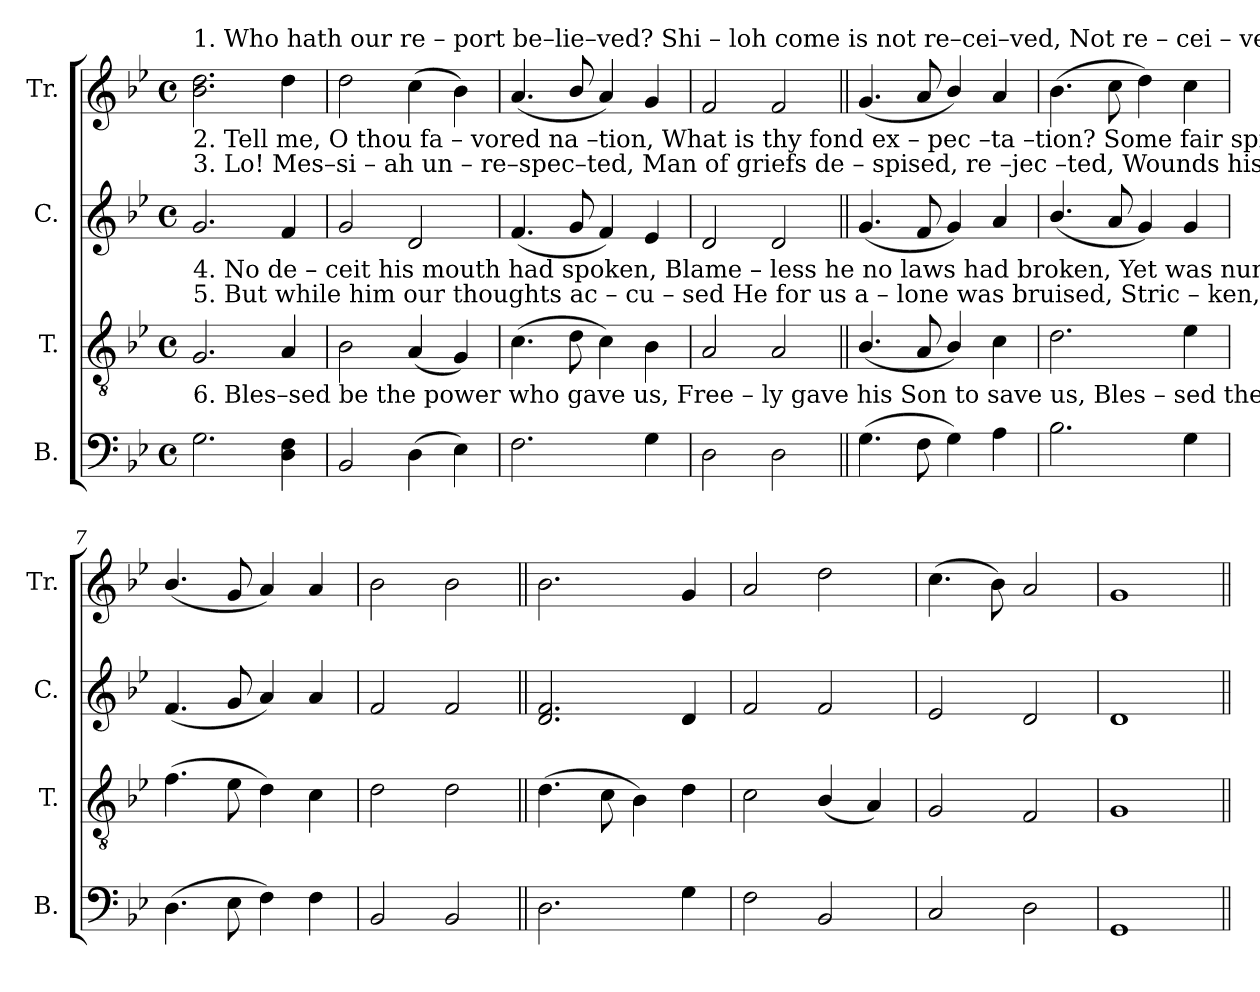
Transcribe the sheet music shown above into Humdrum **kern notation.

**kern	**kern	**kern	**kern
*part4	*part3	*part2	*part1
*staff4	*staff3	*staff2	*staff1
*I"B.	*I"T.	*I"C.	*I"Tr.
*I'B.	*I'T.	*I'C.	*I'Tr.
*clefF4	*clefGv2	*clefG2	*clefG2
*k[b-e-]	*k[b-e-]	*k[b-e-]	*k[b-e-]
*M4/4	*M4/4	*M4/4	*M4/4
*met(c)	*met(c)	*met(c)	*met(c)
*MM120	*MM120	*MM120	*MM120
=1	=1	=1	=1
!	!	!	!LO:TX:a:t=1. Who hath our re  –  port          be–lie–ved?  Shi      –     loh come         is      not          re–cei–ved,   Not        re – cei – ved  by   his  own,  Promised branch from root of
!	!	!	!LO:TX:b:t=2. Tell    me,  O   thou  fa   –  vored  na –tion,  What          is   thy           fond   ex   –  pec –ta –tion?   Some     fair  spreading lof – ty tree?   Let  not  worldly  pride    con –
!	!	!LO:TX:a:t=3. Lo!  Mes–si – ah      un     –    re–spec–ted,  Man          of    griefs        de – spised,     re –jec –ted, Wounds his  form dis  –  fi  – gu –ring;  Marred his visage more   than	!
!	!	!LO:TX:b:t=4. No  de – ceit   his     mouth    had spoken,   Blame   –  less   he            no    laws        had  broken, Yet       was numbered with the  worst;   For  because  the Lord  would	!
!	!LO:TX:a:t=5. But while him our thoughts ac – cu – sed    He           for   us              a   –  lone      was  bruised,  Stric  –  ken, smit – ten for  our guilt,  With his stripes our wounds are	!	!
!	!LO:TX:b:t=6. Bles–sed  be   the   power    who  gave  us,   Free    –    ly   gave           his    Son       to     save  us,  Bles –  sed  the Son who freely came;  Ho – nor, blessing,  a    –    do  –	!	!
2.G!\	2.G!/	2.g!/	2.b-!\ 2.dd!\
4D!\ 4F!\	4A!/	4f!/	4dd!\
=2	=2	=2	=2
2BB-!/	2B-!\	2g!/	2dd!\
(4D!\	(4A!/	2d!/	(4cc!\
4E-!\)	4G!/)	.	4b-!\)
=3	=3	=3	=3
2.F!\	(4.c!\	(4.f!/	(4.a!/
.	8d!\	8g!/	8b-!/
.	4c!\)	4f!/)	4a!/)
4G!\	4B-!\	4e-!/	4g!/
=4	=4	=4	=4
2D!\	2A!/	2d!/	2f!/
2D!\	2A!/	2d!/	2f!/
=5||	=5||	=5||	=5||
(4.G!\	(4.B-!/	(4.g!/	(4.g!/
8F!\	8A!/	8f!/	8a!/
4G!\)	4B-!/)	4g!/)	4b-!/)
4A!\	4c!\	4a!/	4a!/
=6	=6	=6	=6
2.B-!\	2.d!\	(4.b-!/	(4.b-!\
.	.	8a!/	8cc!\
.	.	4g!/)	4dd!\)
4G!\	4e-!\	4g!/	4cc!\
=7	=7	=7	=7
(4.D!\	(4.f!\	(4.f!/	(4.b-!/
8E-!\	8e-!\	8g!/	8g!/
4F!\)	4d!\)	4a!/)	4a!/)
4F!\	4c!\	4a!/	4a!/
=8	=8	=8	=8
2BB-!/	2d!\	2f!/	2b-!\
2BB-!/	2d!\	2f!/	2b-!\
=9||	=9||	=9||	=9||
2.D!\	(4.d!\	2.d!/ 2.f!/	2.b-!\
.	8c!\	.	.
.	4B-!\)	.	.
4G!\	4d!\	4d!/	4g!/
=10	=10	=10	=10
2F!\	2c!\	2f!/	2a!/
2BB-!/	(4B-!/	2f!/	2dd!\
.	4A!/)	.	.
=11	=11	=11	=11
2C!/	2G!/	2e-!/	(4.cc!\
.	.	.	8b-!\)
2D!\	2F!/	2d!/	2a!/
=12	=12	=12	=12
1GG!	1G!	1d!	1g!
=||	=||	=||	=||
*-	*-	*-	*-
